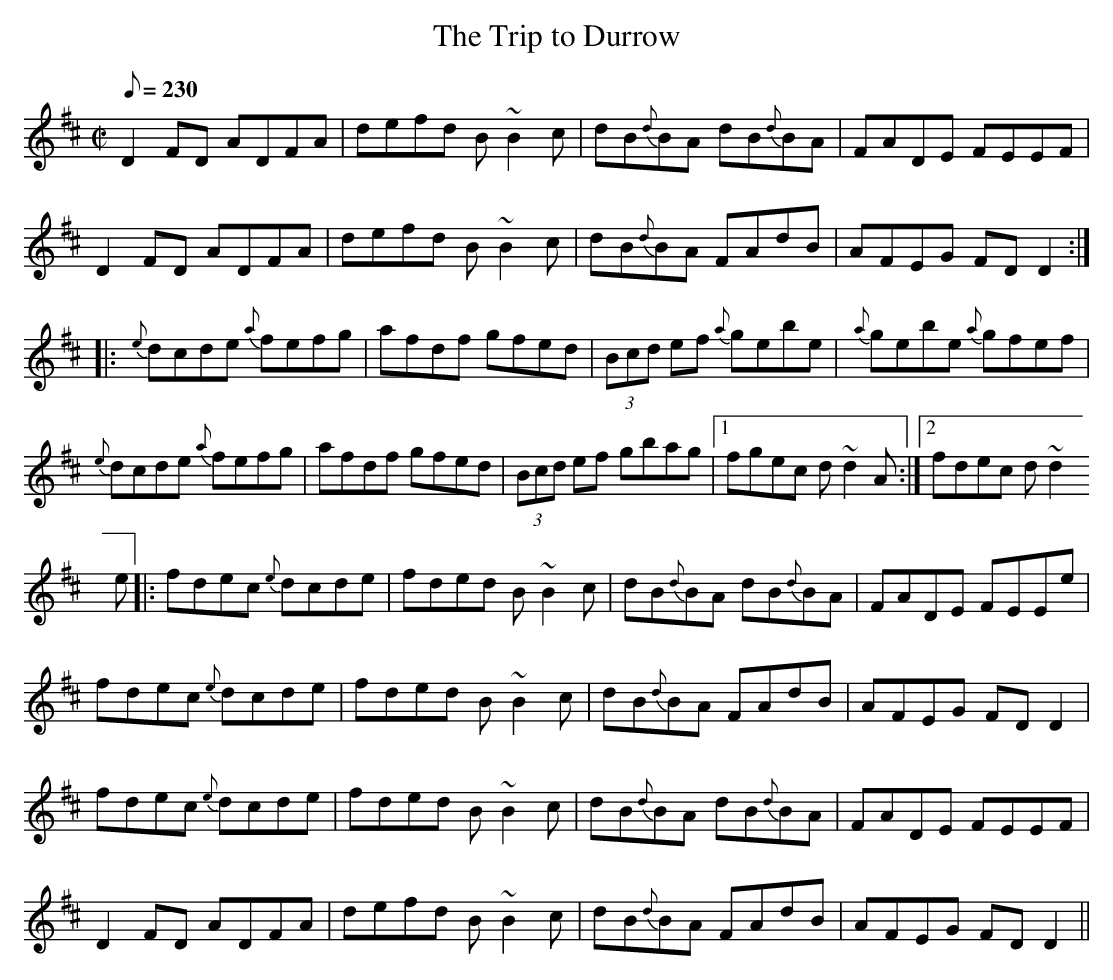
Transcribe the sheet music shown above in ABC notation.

X:1
T:The Trip to Durrow
M:C|
L:1/8
Q:230
K:D
D2 FD ADFA | defd B~B2 c | dB{d}BA dB{d}BA | FADE FEEF |
D2 FD ADFA | defd B~B2 c | dB{d}BA FAdB | AFEG FDD2 :||:
{e}dcde {a}fefg | afdf gfed | (3Bcd ef {a}gebe | {a}gebe  {a}gfef |
{e}dcde {a}fefg | afdf gfed | (3Bcd ef gbag |1 fgec d~d2 A :|2 fdec d~d2
 e
|:   fdec {e}dcde | fded  B~B2 c | dB{d}BA dB{d}BA | FADE FEEe |
fdec {e}dcde | fded  B~B2 c | dB{d}BA  FAdB | AFEG FDD2 |
fdec {e}dcde | fded  B~B2 c | dB{d}BA dB{d}BA | FADE FEEF |
D2 FD ADFA | defd B~B2 c | dB{d}BA FAdB | AFEG FDD2 ||
